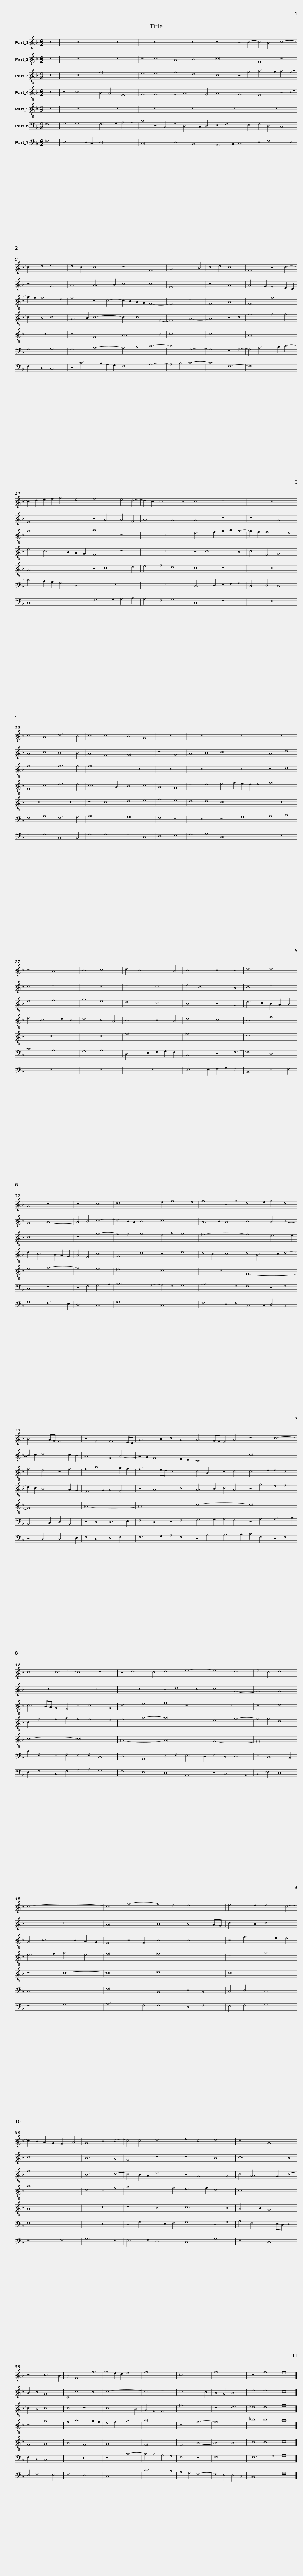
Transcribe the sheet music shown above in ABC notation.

X:1
%%score 1 2 3 4 5 6 7
L:1/8
M:4/2
I:linebreak $
K:F
V:1 treble
V:2 treble
V:3 treble-8
V:4 treble-8
V:5 treble-8
V:6 bass
V:7 bass
V:1
 z16 | z16 | z16 | z16 | z16 | %5
 z8 z4 c4- | c4 B4 c8- |$ c4 d4 e8 |$ d4 c4 c8 | z8 F8 | %10
 A12 B4 | c4 d4 c8 | F8 z4 c4- |$ c2 d2 e2 f2 g4 e4 | f8 e4 d4- | %15
 d2 c2 c8 B4 |$ c8 z8 | z16 | c8 A8 | d12 B4 | %20
 c8 c8 | B8 G8 | z16 | z16 |$ z16 | %25
 z16 | z8 A8 | B8 c8 | d4 B8 A4 | B8 z4 c4 | %30
 d8 d8 |$ G8 z8 |$ z8 c8 | d16 | e4 f8 e4 | %35
 f8 z4 f4 | d6 e2 f4 d4 | B6 AG F8 |$ z4 F4 F6 ED | A6 B2 c4 A4 |$ %40
 A6 GF E4 A4 | z8 c8- | c8 c8- | c8 z8 | z4 d8 c4 | %45
 d8 e8- |$ e8 d8 | e4 c4 d8 |$ c16- | c8 f8- | %50
 f4 d4 d8 | e6 d2 e4 c4- | c2 B2 A2 G2 F4 A4 | G8 z4 c4- |$ c4 c4 d8 | %55
 e4 c4 d8 |$ z8 G8 | z8 c6 B2 | A4 F8 f4- | f4 e2 d2 e8 | %60
 f16 | c16 |$ f16 | z8 f8 | f16 |] %65
V:2
 z16 | z16 | z16 | z8 c8 | A8 B8 | %5
 c16 | F8 z8 |$ z8 G8 |$ A8 A6 B2 | c8 c8 | %10
 F16 | z8 A8 | A6 G2 F4 E2 D2 |$ E16 | z4 A4 A4 F4 | %15
 A8 G8 |$ G8 z8 | z8 G8 | A8 c8 | B12 B4 | %20
 A8 F8 | G16 | z8 G8 | A8 B8 |$ c16 | %25
 A8 d8 | c8 z8 | z16 | z8 c8 | d4 B8 A4 | %30
 B8 z8 |$ G8 A8- |$ A4 B4 c8- | c4 B2 A2 B8 | c16 | %35
 A6 B2 A8 | B8 A4 B4- | B2 c2 d8 c2 B2 |$ A8 F4 A4- | A2 G2 F8 E2 D2 |$ %40
 C16 | c16 | z16 | z16 | z16 | %45
 z4 d8 c4 |$ c8 G8- | G8 G8 |$ z16 | A16 | %50
 B8 B6 AG | c6 B2 c8 | c16 | B12 A4 |$ G8 z8 | %55
 z8 B8 |$ c12 B4 | A4 B4 G8 | C4 c8 B4 | c16- | %60
 c8 z8 | c12 B4 |$ A4 G4 A8 | d8 d8 | c16 |] %65
V:3
 z16 | z16 | f16 | e8 e8 | f8 d8 | %5
 c8 z4 g4 | a6 g2 a4 g4- |$ g2 f2 f8 e4 |$ f8 z4 c4- | c2 B2 A2 G2 F8- | %10
 F8 z8 | F8 A8 | F8 f8 |$ g16 | a8 z8 | %15
 z16 |$ e6 f2 g2 a2 g4- | g2 f2 f8 e4 | f16 | f12 f4 | %20
 f16 | z16 | z16 | z16 |$ z16 | %25
 z8 d8 | e8 f8 | g8 e8 | d8 c8 | B8 z4 A4 | %30
 d6 c2 B2 A2 B4 |$ c16 |$ z8 g8- | g4 f4 g8 | e4 a4 g8 | %35
 f16- | f8 d6 e2 | f4 d4 z4 f4 |$ f4 a8 g2 f2 | f6 ed c8 |$ %40
 c4 A4 z4 c4 | c6 d2 e4 c4 | c6 BA G4 F4 | z4 c8 G4 | d8 e8 | %45
 f8 z8 |$ z16 | z8 d8 |$ G4 c6 B2 A2 G2 | F8 z4 F4 | %50
 B8 B8 | z4 f6 e2 e4 | f16 | B12 c4- |$ c4 B2 A2 d8 | %55
 z4 G8 G4 |$ c4 A6 G2 c4- | c4 B4 c8 | c8 z8 | c12 B4 | %60
 A4 G4 F8 | f16 |$ z8 d8- | d8 d8 | f16 |] %65
V:4
 z16 | z8 c8 | B4 A4 F8 | G8 G8 | F4 A8 G4 | %5
 A8 G8 | F8 z4 c4- |$ c4 B4 c8 |$ A6 B2 c8- | c4 c8 F4- | %10
 F8 A8- | A8 z4 c4 | f8 f4 f4 |$ e4 c6 B2 A2 G2 | F8 z8 | %15
 z16 |$ z4 c8 B4 | c4 F4 G8 | F8 c8 | d12 d4 | %20
 c12 A4 | B8 c8 | A8 G8 | z8 d8 |$ e6 f2 e2 d2 e4 | %25
 f16 | e4 c6 d2 c4 | d8 c4 A4 | B8 z4 A4 | d8 c8 | %30
 B8 f8 |$ e4 c6 B2 A2 G2 |$ A4 F4 c8 | G8 d8 | z8 e8 | %35
 d4 c4 c8 | d4 B6 c2 d4- | d2 c2 B8 A2 G2 |$ F6 G2 A4 F4 | z4 A8 c4 |$ %40
 A6 B2 c4 A4 | z4 g4 e4 f4 | c4 f4 g4 a4 | g4 f8 e4 | f8 a8- | %45
 a16 |$ e8 g8- | g4 g4 d8 |$ e6 f2 g4 e4 | f16 | %50
 f16 | z8 g8 | a16 | d8 z4 f4 |$ g12 f4 | %55
 e6 f2 d8 |$ c16 | z8 g8 | f4 a8 g2 f2 | e4 f4 g8 | %60
 a16 | z8 f8- |$ f16 | _b8 b8 | a16 |] %65
V:5
 z16 | z16 | z16 | z16 | z16 | %5
 z16 | z16 |$ z16 |$ z8 F8 | A12 B4 | %10
 c16 | c16 | A16 |$ G16 | z4 c8 d4 | %15
 e4 f4 d8 |$ c8 z8 | z16 | z16 | z16 | %20
 z8 c8 | d8 e8 | f8 e8 | d8 d8 |$ c16 | %25
 z16 | z16 | z16 | f16 | f16 | %30
 d16 |$ e8 f8- |$ f8 e8 | d16 | c16 | %35
 z16 | F16- | F16 |$ A16- | A16 |$ %40
 c16- | c16 | c16- | c16 | A16- | %45
 A16 |$ G16- | G16 |$ z8 c8- | c16 | %50
 d16 | c16 | A16 | z16 |$ z8 B8 | %55
 c12 B4 |$ A6 B2 G8 | F8 G8 | A8 F8 | G16 | %60
 F16 | F8 A8- |$ A8 A8 | B8 B8 | c16 |] %65
V:6
 F,16 | G,8 G,8 | F,6 G,2 A,4 B,4 | C8 z4 C,4 | F,4 D,6 C,2 D,4 | %5
 E,4 F,8 E,4 | F,4 D,4 C,8 |$ F,8 G,8 |$ F,8 A,8- | A,4 B,4 C8- | %10
 C8 F,8- | F,8 z4 F,4- | F,4 A,6 B,2 C4- |$ C4 B,2 A,2 G,4 C,4 | z16 | %15
 z16 |$ C,6 D,2 E,2 F,2 G,4 | C,4 D,4 C,8 | F,8 A,8 | F,12 G,4 | %20
 A,16 | G,16 | F,8 z8 | z16 |$ z8 G,8 | %25
 A,8 B,8 | C8 A,8 | G,8 A,8 | D,6 E,2 F,2 G,2 F,4 | B,,8 z4 F,4- | %30
 F,8 D,8 |$ C,8 z8 |$ z4 F,4 G,6 A,2 | B,12 G,4- | G,4 F,4 G,8 | %35
 A,12 F,4 | F,8 z4 F,4 | B,,6 C,2 D,4 B,,4 |$ z4 D,4 D,6 E,2 | F,4 D,4 z4 F,4 |$ %40
 F,6 G,2 A,4 F,4 | z4 A,4 A,6 B,2 | C4 F,4 z4 F,4 | E,4 F,4 C,8 | D,8 A,,8 | %45
 D,4 F,4 E,6 D,2 |$ E,4 C,4 D,8 | z4 C,8 B,,4 |$ C,16 | F,16 | %50
 B,,8 z4 B,,4 | C,4 D,4 C,8 | F,16 | z16 |$ z4 G,6 E,2 F,4 | %55
 G,8 z4 G,4 |$ A,4 F,6 E,D, E,4 | F,4 D,4 C,8 | z16 | z8 C8- | %60
 C4 B,4 A,4 G,4 | F,8 z8 |$ F,16 | F,12 G,4 | A,16 |] %65
V:7
 F,16 | E,12 D,2 C,2 | D,16 | C,16 | D,8 B,,8 | %5
 A,,6 B,,2 C,8 | z4 F,8 E,4 |$ F,4 D,4 C,8 |$ z4 C6 B,2 A,2 G,2 | F,8 A,8- | %10
 A,4 B,4 C8- | C8 F,8- | F,16 |$ C,16 | F,6 G,2 A,4 B,4 | %15
 A,4 F,4 G,8 |$ C,8 z8 | z16 | z8 F,8 | B,,12 B,,4 | %20
 F,8 F,8 | z8 C,8 | D,8 E,8 | F,8 G,8 |$ C,16 | %25
 z16 | z16 | z16 | z16 | D,6 E,2 F,2 G,2 E,4 | %30
 B,,8 z4 F,4 |$ G,8 F,6 E,2 |$ D,8 C,8 | G,16 | C,16 | %35
 F,8 z4 F,4 | B,,6 C,2 D,4 B,,4 | z4 D,4 D,6 E,2 |$ F,4 D,4 E,4 F,4 | F,6 G,2 A,4 F,4 |$ %40
 z4 A,4 A,6 B,2 | C4 F,4 z4 F,4 | E,4 F,4 C,4 F,4 | G,4 A,4 G,8 | F,8 E,8 | %45
 D,8 A,,8 |$ z4 C,8 B,,4 | C,4 _E,4 D,8 |$ z8 G,8 | A,12 F,4 | %50
 F,8 D,4 F,4 | E,4 F,4 G,8 | z8 F,8 | G,12 F,4 |$ E,6 F,2 D,8 | %55
 C,8 G,8 |$ z8 C,8 | D,4 F,8 E,4 | F,8 D,8 | C,16 | %60
 C12 B,4 | A,4 G,4 F,8- |$ F,4 E,4 D,4 C,4 | B,,16 | F,16 |] %65
